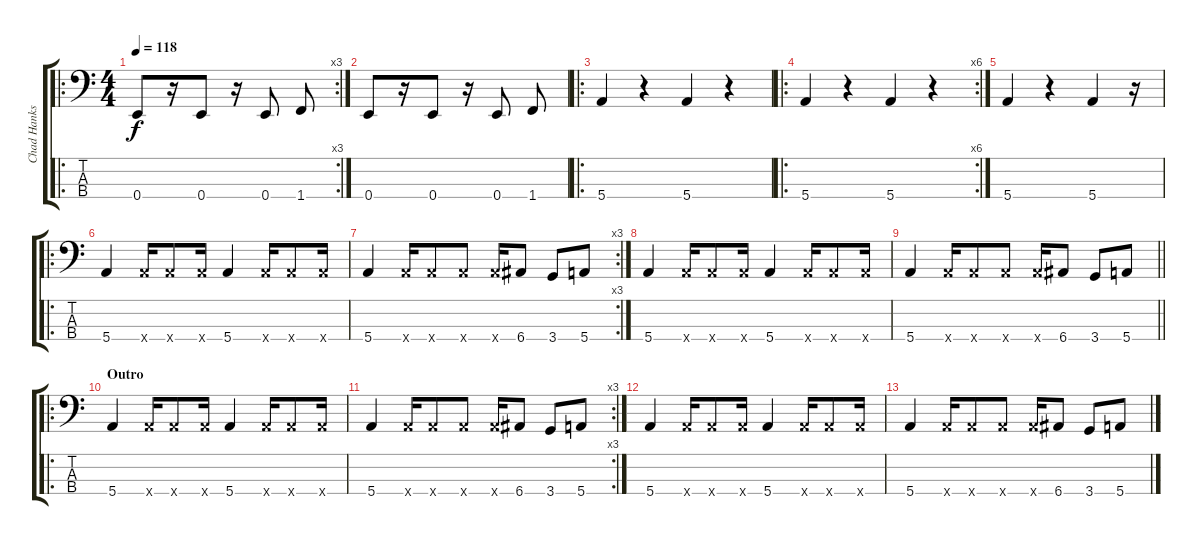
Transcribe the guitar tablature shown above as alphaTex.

\track ("Chad Hanks" "Chad Hanks") {instrument electricbasspick}
\staff {score tabs}
\tuning (G2 D2 A1 E1) {hide}
\ro
\rc 3
\ts (4 4)
\tempo 118
\clef f4
\ks c
0.4.8{dy f} r.16 0.4.8 r.16 0.4.8 1.4.8 |
0.4.8 r.16 0.4.8 r.16 0.4.8 1.4.8 |
\ro
5.4.4 r.4 5.4.4 r.4 |
\ro
\rc 6
5.4.4 r.4 5.4.4 r.4 |
5.4.4 r.4 5.4.4 r.16 |
\ro
5.4.4 5.4{x}.16 5.4{x}.8 5.4{x}.16 5.4.4 5.4{x}.16 5.4{x}.8 5.4{x}.16 |
\rc 3
5.4.4 5.4{x}.16 5.4{x}.8 5.4{x}.8 5.4{x}.16 6.4.8 3.4.8 5.4.8 |
5.4.4 5.4{x}.16 5.4{x}.8 5.4{x}.16 5.4.4 5.4{x}.16 5.4{x}.8 5.4{x}.16 |
\barLineRight lightlight
5.4.4 5.4{x}.16 5.4{x}.8 5.4{x}.8 5.4{x}.16 6.4.8 3.4.8 5.4.8 |
\ro
\section ("" "Outro")
5.4.4 5.4{x}.16 5.4{x}.8 5.4{x}.16 5.4.4 5.4{x}.16 5.4{x}.8 5.4{x}.16 |
\rc 3
5.4.4 5.4{x}.16 5.4{x}.8 5.4{x}.8 5.4{x}.16 6.4.8 3.4.8 5.4.8 |
5.4.4 5.4{x}.16 5.4{x}.8 5.4{x}.16 5.4.4 5.4{x}.16 5.4{x}.8 5.4{x}.16 |
5.4.4 5.4{x}.16 5.4{x}.8 5.4{x}.8 5.4{x}.16 6.4.8 3.4.8 5.4.8
